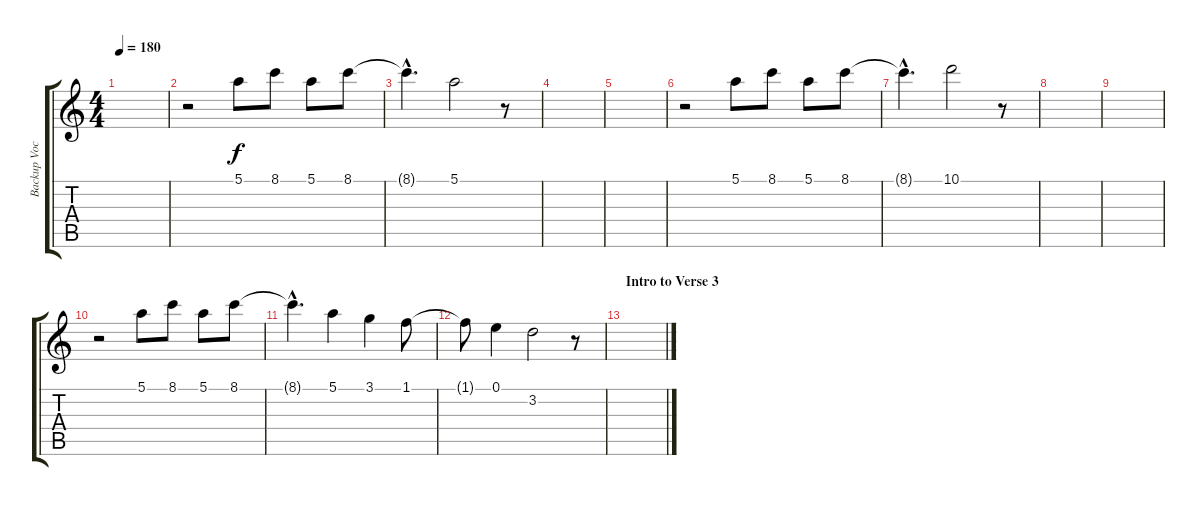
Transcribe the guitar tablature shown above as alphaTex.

\track ("Backup Vocal" "Backup Voc") {instrument overdrivenguitar}
\staff {score tabs}
\tuning (E4 B3 G3 D3 A2 E2) {hide}
\ts (4 4)
\tempo 180
\clef g2
\ks c
|
r.2 5.1.8 8.1.8 5.1.8 8.1.8 |
8.1{hac t}.4{d} 5.1.2 r.8 |
|
|
r.2 5.1.8 8.1.8 5.1.8 8.1.8 |
8.1{hac t}.4{d} 10.1.2 r.8 |
|
|
r.2 5.1.8 8.1.8 5.1.8 8.1.8 |
8.1{hac t}.4{d} 5.1.4 3.1.4 1.1.8 |
1.1{t}.8 0.1.4 3.2.2 r.8 |
\section ("" "Intro to Verse 3")
